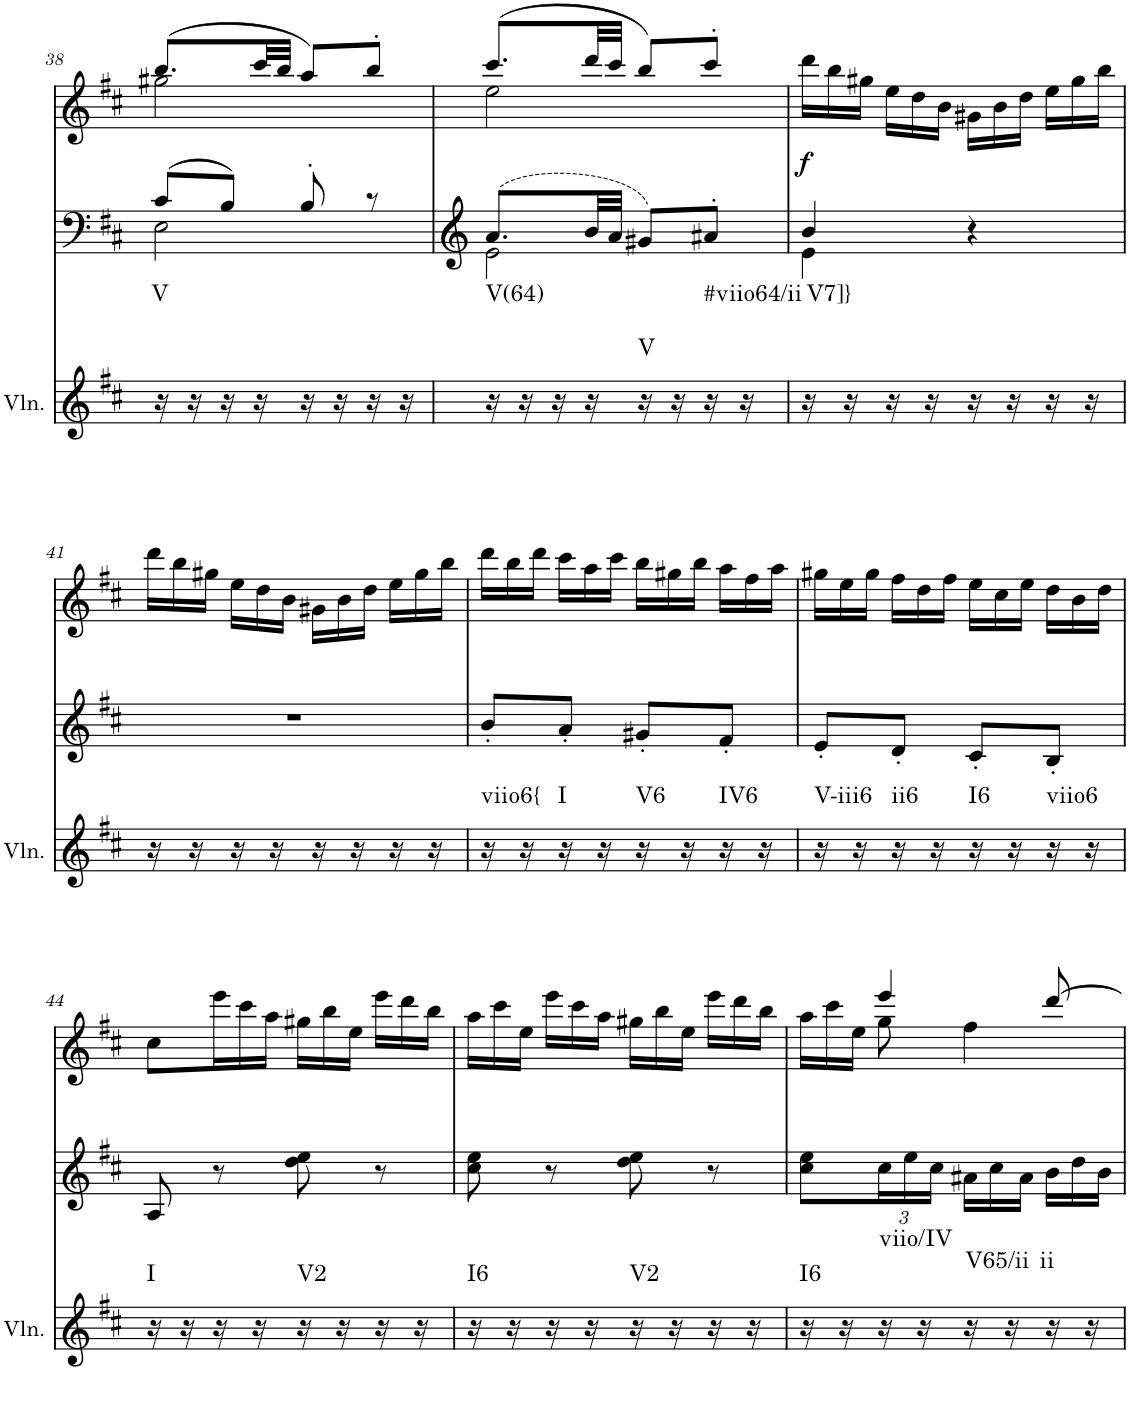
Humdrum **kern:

**kern	**harte	**kern	**kern	**dynam
*part3	*part3	*part2	*part1	*part1
*staff3	*	*staff2	*staff1	*staff1
*I"Violin	*	*I"Piano, unbenannt	*I"Piano, unbenannt	*
*I'Vln.	*	*I'Pno	*I'Pno	*
!!LO:PB:g=z
*clefG2	*	*clefG2	*clefG2	*
*k[f#c#]	*	*k[f#c#]	*k[f#c#]	*
*M2/4	*	*M2/4	*M2/4	*
=38	=38	=38	=38	=38
*	*	*^	*^	*
!	!LO:H:kt=V	!	!	!	!	!
16r	N	(8c#/L	2E\	(8.bb/L	2gg#X\	.
16r	.	.	.	.	.	.
16r	.	8B/J)	.	.	.	.
16r	.	.	.	32ccc#/LL	.	.
.	.	.	.	32bb/JJJ	.	.
16r	.	8B'/	.	8aa/L)	.	.
16r	.	.	.	.	.	.
16r	.	8r	.	8bb'/J	.	.
16r	.	.	.	.	.	.
=39	=39	=39	=39	=39	=39	=39
!	!LO:H:kt=V(64)	!	!	!	!	!
16r	N	(8.a/L	2e\	(8.ccc#/L	2ee\	.
16r	.	.	.	.	.	.
16r	.	.	.	.	.	.
16r	.	32b/LL	.	32ddd/LL	.	.
.	.	32a/JJJ	.	32ccc#/JJJ	.	.
!	!LO:H:kt=V	!	!	!	!	!
16r	N	8g#X/L)	.	8bb/L)	.	.
16r	.	.	.	.	.	.
!	!LO:H:kt=#viio64/ii	!	!	!	!	!
16r	N	8a#X'/J	.	8ccc#'/J	.	.
16r	.	.	.	.	.	.
*	*	*	*	*v	*v	*
=40	=40	=40	=40	=40	=40
*	*	*	*	*Xtuplet	*
!	!LO:H:kt=V7]}	!	!	!	!LO:DY:b
16r	N	4b/	4e\	24ddd\LL	f
.	.	.	.	24bb\	.
16r	.	.	.	.	.
.	.	.	.	24gg#X\JJ	.
16r	.	.	.	24ee\LL	.
.	.	.	.	24dd\	.
16r	.	.	.	.	.
.	.	.	.	24b\JJ	.
16r	.	4r	4ryy	24g#X\LL	.
.	.	.	.	24b\	.
16r	.	.	.	.	.
.	.	.	.	24dd\JJ	.
16r	.	.	.	24ee\LL	.
.	.	.	.	24gg#\	.
16r	.	.	.	.	.
.	.	.	.	24bb\JJ	.
*	*	*v	*v	*	*
!!LO:LB:g=z
=41	=41	=41	=41	=41
16r	.	2r	24ddd\LL	.
.	.	.	24bb\	.
16r	.	.	.	.
.	.	.	24gg#X\JJ	.
16r	.	.	24ee\LL	.
.	.	.	24dd\	.
16r	.	.	.	.
.	.	.	24b\JJ	.
16r	.	.	24g#X\LL	.
.	.	.	24b\	.
16r	.	.	.	.
.	.	.	24dd\JJ	.
16r	.	.	24ee\LL	.
.	.	.	24gg#\	.
16r	.	.	.	.
.	.	.	24bb\JJ	.
=42	=42	=42	=42	=42
!	!LO:H:kt=viio6{	!	!	!
16r	N	8b'/L	24ddd\LL	.
.	.	.	24bb\	.
16r	.	.	.	.
.	.	.	24ddd\JJ	.
!	!LO:H:kt=I	!	!	!
16r	N	8a'/J	24ccc#\LL	.
.	.	.	24aa\	.
16r	.	.	.	.
.	.	.	24ccc#\JJ	.
!	!LO:H:kt=V6	!	!	!
16r	N	8g#X'/L	24bb\LL	.
.	.	.	24gg#X\	.
16r	.	.	.	.
.	.	.	24bb\JJ	.
!	!LO:H:kt=IV6	!	!	!
16r	N	8f#'/J	24aa\LL	.
.	.	.	24ff#\	.
16r	.	.	.	.
.	.	.	24aa\JJ	.
=43	=43	=43	=43	=43
!	!LO:H:kt=V-iii6	!	!	!
16r	N	8e'/L	24gg#X\LL	.
.	.	.	24ee\	.
16r	.	.	.	.
.	.	.	24gg#\JJ	.
!	!LO:H:kt=ii6	!	!	!
16r	N	8d'/J	24ff#\LL	.
.	.	.	24dd\	.
16r	.	.	.	.
.	.	.	24ff#\JJ	.
!	!LO:H:kt=I6	!	!	!
16r	N	8c#'/L	24ee\LL	.
.	.	.	24cc#\	.
16r	.	.	.	.
.	.	.	24ee\JJ	.
!	!LO:H:kt=viio6	!	!	!
16r	N	8B'/J	24dd\LL	.
.	.	.	24b\	.
16r	.	.	.	.
.	.	.	24dd\JJ	.
!!LO:LB:g=z
=44	=44	=44	=44	=44
!	!LO:H:kt=I	!	!	!
16r	N	8A/	8cc#\L	.
16r	.	.	.	.
16r	.	8r	24eee\L	.
.	.	.	24ccc#\	.
16r	.	.	.	.
.	.	.	24aa\JJ	.
!	!LO:H:kt=V2	!	!	!
16r	N	8dd\ 8ee\	24gg#X\LL	.
.	.	.	24bb\	.
16r	.	.	.	.
.	.	.	24ee\JJ	.
16r	.	8r	24eee\LL	.
.	.	.	24ddd\	.
16r	.	.	.	.
.	.	.	24bb\JJ	.
=45	=45	=45	=45	=45
!	!LO:H:kt=I6	!	!	!
16r	N	8cc#\ 8ee\	24aa\LL	.
.	.	.	24ccc#\	.
16r	.	.	.	.
.	.	.	24ee\JJ	.
16r	.	8r	24eee\LL	.
.	.	.	24ccc#\	.
16r	.	.	.	.
.	.	.	24aa\JJ	.
!	!LO:H:kt=V2	!	!	!
16r	N	8dd\ 8ee\	24gg#X\LL	.
.	.	.	24bb\	.
16r	.	.	.	.
.	.	.	24ee\JJ	.
16r	.	8r	24eee\LL	.
.	.	.	24ddd\	.
16r	.	.	.	.
.	.	.	24bb\JJ	.
=46	=46	=46	=46	=46
*	*	*	*^	*
!	!LO:H:kt=I6	!	!	!	!
16r	N	8cc#\ 8ee\L	24aa\LL	8ryy	.
.	.	.	24ccc#\	.	.
16r	.	.	.	.	.
.	.	.	24ee\JJ	.	.
*	*	*Xbrackettup	*	*	*
!	!LO:H:kt=viio/IV	!	!	!	!
16r	N	24cc#\L	4eee/	8gg\	.
.	.	24ee\	.	.	.
16r	.	.	.	.	.
.	.	24cc#\JJ	.	.	.
*	*	*Xtuplet	*	*	*
!	!LO:H:kt=V65/ii	!	!	!	!
16r	N	24a#X\LL	.	4ff#\	.
.	.	24cc#\	.	.	.
16r	.	.	.	.	.
.	.	24a#\JJ	.	.	.
!	!LO:H:kt=ii	!	!	!	!
16r	N	24b\LL	[8ddd/	.	.
.	.	24dd\	.	.	.
16r	.	.	.	.	.
.	.	24b\JJ	.	.	.
*	*	*	*v	*v	*
=	=	=	=	=
*-	*-	*-	*-	*-
